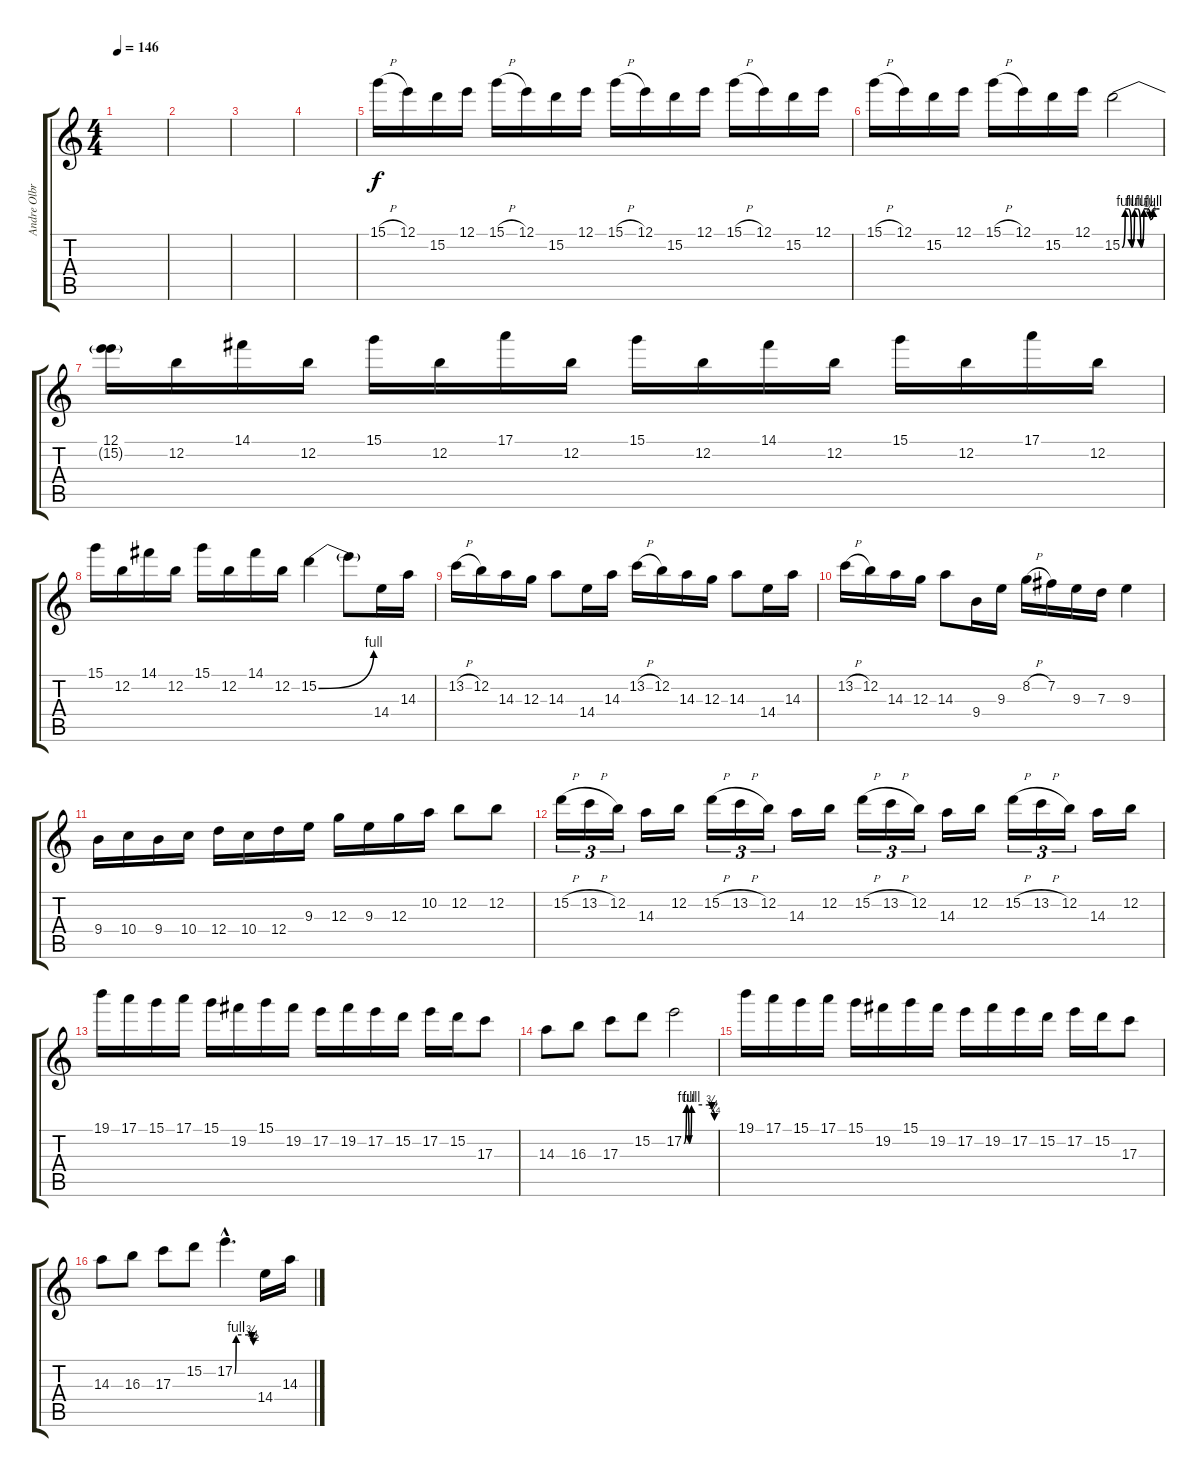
\track ("Andre Olbrich" "Andre Olbr") {instrument overdrivenguitar}
\staff {score tabs}
\tuning (E4 B3 G3 D3 A2 E2) {hide}
\ts (4 4)
\tempo 146
\clef g2
\ks c
|
|
|
|
15.1{h}.16 12.1.16 15.2.16 12.1.16 15.1{h}.16 12.1.16 15.2.16 12.1.16 15.1{h}.16 12.1.16 15.2.16 12.1.16 15.1{h}.16 12.1.16 15.2.16 12.1.16 |
15.1{h}.16 12.1.16 15.2.16 12.1.16 15.1{h}.16 12.1.16 15.2.16 12.1.16 15.2{be (custom 0 0 5 4 10 4 15 0 20 4 25 4 30 0 35 4 40 4 45 2 50 4 55 4 60 4)}.2 |
(12.1 15.2{t}).16 12.2.16 14.1.16 12.2.16 15.1.16 12.2.16 17.1.16 12.2.16 15.1.16 12.2.16 14.1.16 12.2.16 15.1.16 12.2.16 17.1.16 12.2.16 |
15.1.16 12.2.16 14.1.16 12.2.16 15.1.16 12.2.16 14.1.16 12.2.16 15.2{be (bend 0 0 60 4)}.4 15.2{t}.8 14.4.16 14.3.16 |
13.2{h}.16 12.2.16 14.3.16 12.3.16 14.3.8 14.4.16 14.3.16 13.2{h}.16 12.2.16 14.3.16 12.3.16 14.3.8 14.4.16 14.3.16 |
13.2{h}.16 12.2.16 14.3.16 12.3.16 14.3.8 9.4.16 9.3.16 8.2{h}.16 7.2.16 9.3.16 7.3.16 9.3.4 |
9.4.16 10.4.16 9.4.16 10.4.16 12.4.16 10.4.16 12.4.16 9.3.16 12.3.16 9.3.16 12.3.16 10.2.16 12.2.8 12.2.8 |
15.2{h}.16{tu (3 2)} 13.2{h}.16{tu (3 2)} 12.2.16{tu (3 2)} 14.3.16 12.2.16 15.2{h}.16{tu (3 2)} 13.2{h}.16{tu (3 2)} 12.2.16{tu (3 2)} 14.3.16 12.2.16 15.2{h}.16{tu (3 2)} 13.2{h}.16{tu (3 2)} 12.2.16{tu (3 2)} 14.3.16 12.2.16 15.2{h}.16{tu (3 2)} 13.2{h}.16{tu (3 2)} 12.2.16{tu (3 2)} 14.3.16 12.2.16 |
19.1.16 17.1.16 15.1.16 17.1.16 15.1.16 19.2.16 15.1.16 19.2.16 17.2.16 19.2.16 17.2.16 15.2.16 17.2.16 15.2.16 17.3.8 |
14.3.8 16.3.8 17.3.8 15.2.8 17.2{be (custom 0 0 5 4 10 0 15 4 50 4 55 3 60 1)}.2 |
19.1.16 17.1.16 15.1.16 17.1.16 15.1.16 19.2.16 15.1.16 19.2.16 17.2.16 19.2.16 17.2.16 15.2.16 17.2.16 15.2.16 17.3.8 |
14.3.8 16.3.8 17.3.8 15.2.8 17.2{be (custom 0 0 5 4 45 4 55 3 60 2) hac}.4{d} 14.4.16 14.3.16
